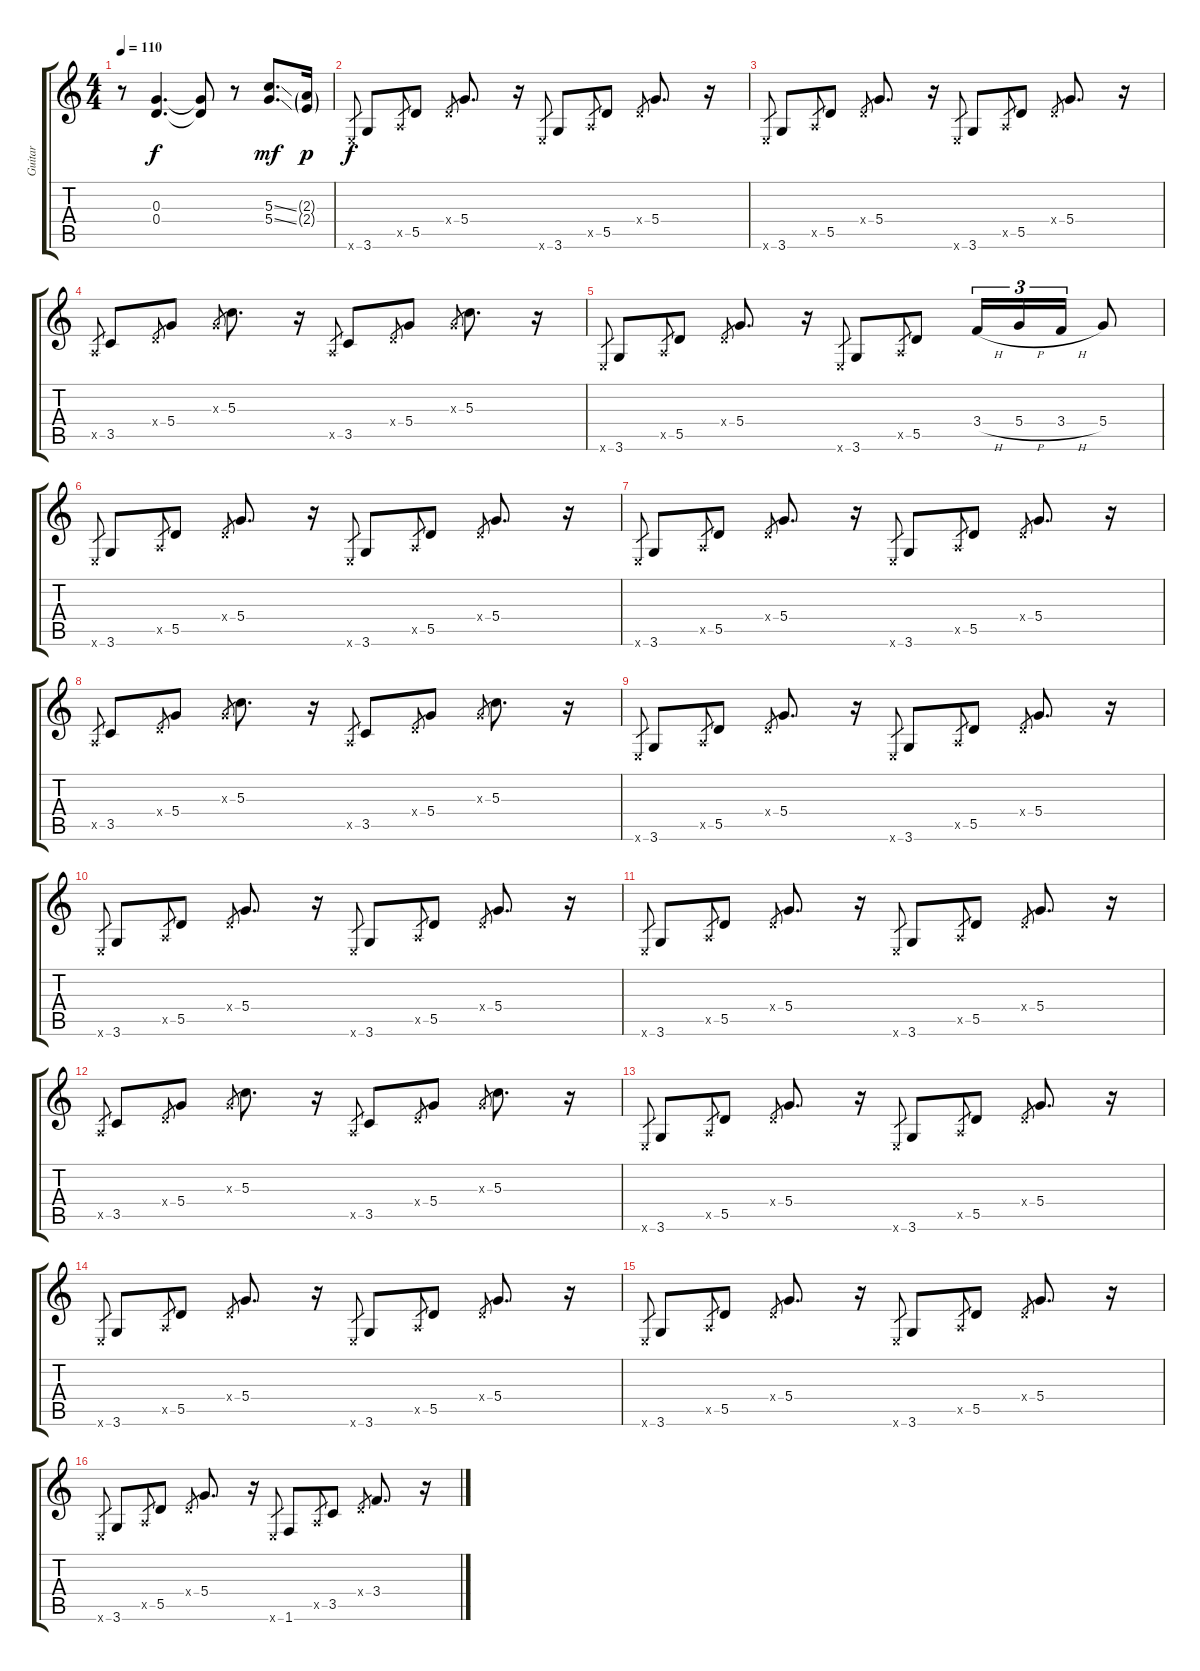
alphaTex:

\track ("Guitar" "Guitar") {instrument overdrivenguitar}
\staff {score tabs}
\tuning (E4 B3 G3 D3 A2 E2) {hide}
\ts (4 4)
\tempo 110
\clef g2
\ks c
r.8{dy f instrument overdrivenguitar} (0.3 0.4).4{d} (0.3{t} 0.4{t}).8 r.8 (5.3{ss} 5.4{ss}).8{d dy mf} (2.3{g} 2.4{g}).16{dy p} |
0.6{x}.8{gr dy f} 3.6.8{volume 7} 0.5{x}.8{gr} 5.5.8 0.4{x}.8{gr} 5.4.8{d} r.16 0.6{x}.8{gr} 3.6.8 0.5{x}.8{gr} 5.5.8 0.4{x}.8{gr} 5.4.8{d} r.16 |
0.6{x}.8{gr} 3.6.8 0.5{x}.8{gr} 5.5.8 0.4{x}.8{gr} 5.4.8{d} r.16 0.6{x}.8{gr} 3.6.8 0.5{x}.8{gr} 5.5.8 0.4{x}.8{gr} 5.4.8{d} r.16 |
0.5{x}.8{gr} 3.5.8 0.4{x}.8{gr} 5.4.8 0.3{x}.8{gr} 5.3.8{d} r.16 0.5{x}.8{gr} 3.5.8 0.4{x}.8{gr} 5.4.8 0.3{x}.8{gr} 5.3.8{d} r.16 |
0.6{x}.8{gr} 3.6.8 0.5{x}.8{gr} 5.5.8 0.4{x}.8{gr} 5.4.8{d} r.16 0.6{x}.8{gr} 3.6.8 0.5{x}.8{gr} 5.5.8 3.4{h}.16{tu (3 2)} 5.4{h}.16{tu (3 2)} 3.4{h}.16{tu (3 2)} 5.4.8 |
0.6{x}.8{gr} 3.6.8 0.5{x}.8{gr} 5.5.8 0.4{x}.8{gr} 5.4.8{d} r.16 0.6{x}.8{gr} 3.6.8 0.5{x}.8{gr} 5.5.8 0.4{x}.8{gr} 5.4.8{d} r.16 |
0.6{x}.8{gr} 3.6.8 0.5{x}.8{gr} 5.5.8 0.4{x}.8{gr} 5.4.8{d} r.16 0.6{x}.8{gr} 3.6.8 0.5{x}.8{gr} 5.5.8 0.4{x}.8{gr} 5.4.8{d} r.16 |
0.5{x}.8{gr} 3.5.8 0.4{x}.8{gr} 5.4.8 0.3{x}.8{gr} 5.3.8{d} r.16 0.5{x}.8{gr} 3.5.8 0.4{x}.8{gr} 5.4.8 0.3{x}.8{gr} 5.3.8{d} r.16 |
0.6{x}.8{gr} 3.6.8 0.5{x}.8{gr} 5.5.8 0.4{x}.8{gr} 5.4.8{d} r.16 0.6{x}.8{gr} 3.6.8 0.5{x}.8{gr} 5.5.8 0.4{x}.8{gr} 5.4.8{d} r.16 |
0.6{x}.8{gr} 3.6.8 0.5{x}.8{gr} 5.5.8 0.4{x}.8{gr} 5.4.8{d} r.16 0.6{x}.8{gr} 3.6.8 0.5{x}.8{gr} 5.5.8 0.4{x}.8{gr} 5.4.8{d} r.16 |
0.6{x}.8{gr} 3.6.8 0.5{x}.8{gr} 5.5.8 0.4{x}.8{gr} 5.4.8{d} r.16 0.6{x}.8{gr} 3.6.8 0.5{x}.8{gr} 5.5.8 0.4{x}.8{gr} 5.4.8{d} r.16 |
0.5{x}.8{gr} 3.5.8 0.4{x}.8{gr} 5.4.8 0.3{x}.8{gr} 5.3.8{d} r.16 0.5{x}.8{gr} 3.5.8 0.4{x}.8{gr} 5.4.8 0.3{x}.8{gr} 5.3.8{d} r.16 |
0.6{x}.8{gr} 3.6.8 0.5{x}.8{gr} 5.5.8 0.4{x}.8{gr} 5.4.8{d} r.16 0.6{x}.8{gr} 3.6.8 0.5{x}.8{gr} 5.5.8 0.4{x}.8{gr} 5.4.8{d} r.16 |
0.6{x}.8{gr} 3.6.8 0.5{x}.8{gr} 5.5.8 0.4{x}.8{gr} 5.4.8{d} r.16 0.6{x}.8{gr} 3.6.8 0.5{x}.8{gr} 5.5.8 0.4{x}.8{gr} 5.4.8{d} r.16 |
0.6{x}.8{gr} 3.6.8 0.5{x}.8{gr} 5.5.8 0.4{x}.8{gr} 5.4.8{d} r.16 0.6{x}.8{gr} 3.6.8 0.5{x}.8{gr} 5.5.8 0.4{x}.8{gr} 5.4.8{d} r.16 |
0.6{x}.8{gr} 3.6.8 0.5{x}.8{gr} 5.5.8 0.4{x}.8{gr} 5.4.8{d} r.16 0.6{x}.8{gr} 1.6.8 0.5{x}.8{gr} 3.5.8 0.4{x}.8{gr} 3.4.8{d} r.16
